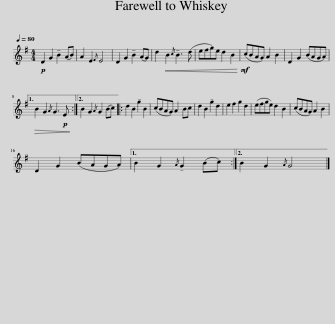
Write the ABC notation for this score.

X:1
L:1/8
Q:1/4=80
M:4/4
I:linebreak $
K:G
V:1 treble
V:1
!p! D2 G2 !tenuto!B2 (AB) | A2 E2{/F} E4 | D2 G2 !tenuto!B2 (AG) | d2!<(! B2{/c} !tenuto!B3 (d | efg)e d2 B2!<)! | %5
!mf! (cBAG) A2 B2 | D2 G2 (BAGA) |1$!>(! B2 G2{/A} G3!p! E!>)! :|2 B2 G2{/A} G2 (Bc) |: d2 B2 !tenuto!g2 B2 | %10
 (cBAG) A2 Bc | d2 B2 !tenuto!g2 d2 | e2 f2 g2 d2 | (efge) d2 B2 | (cBAG) A2 B2 |$ %15
 D2 G2 (BAGA) |1 B2 G2{/A} !tenuto!G2 (Bc) :|2 B2 G2{/A} G4 |] %18
